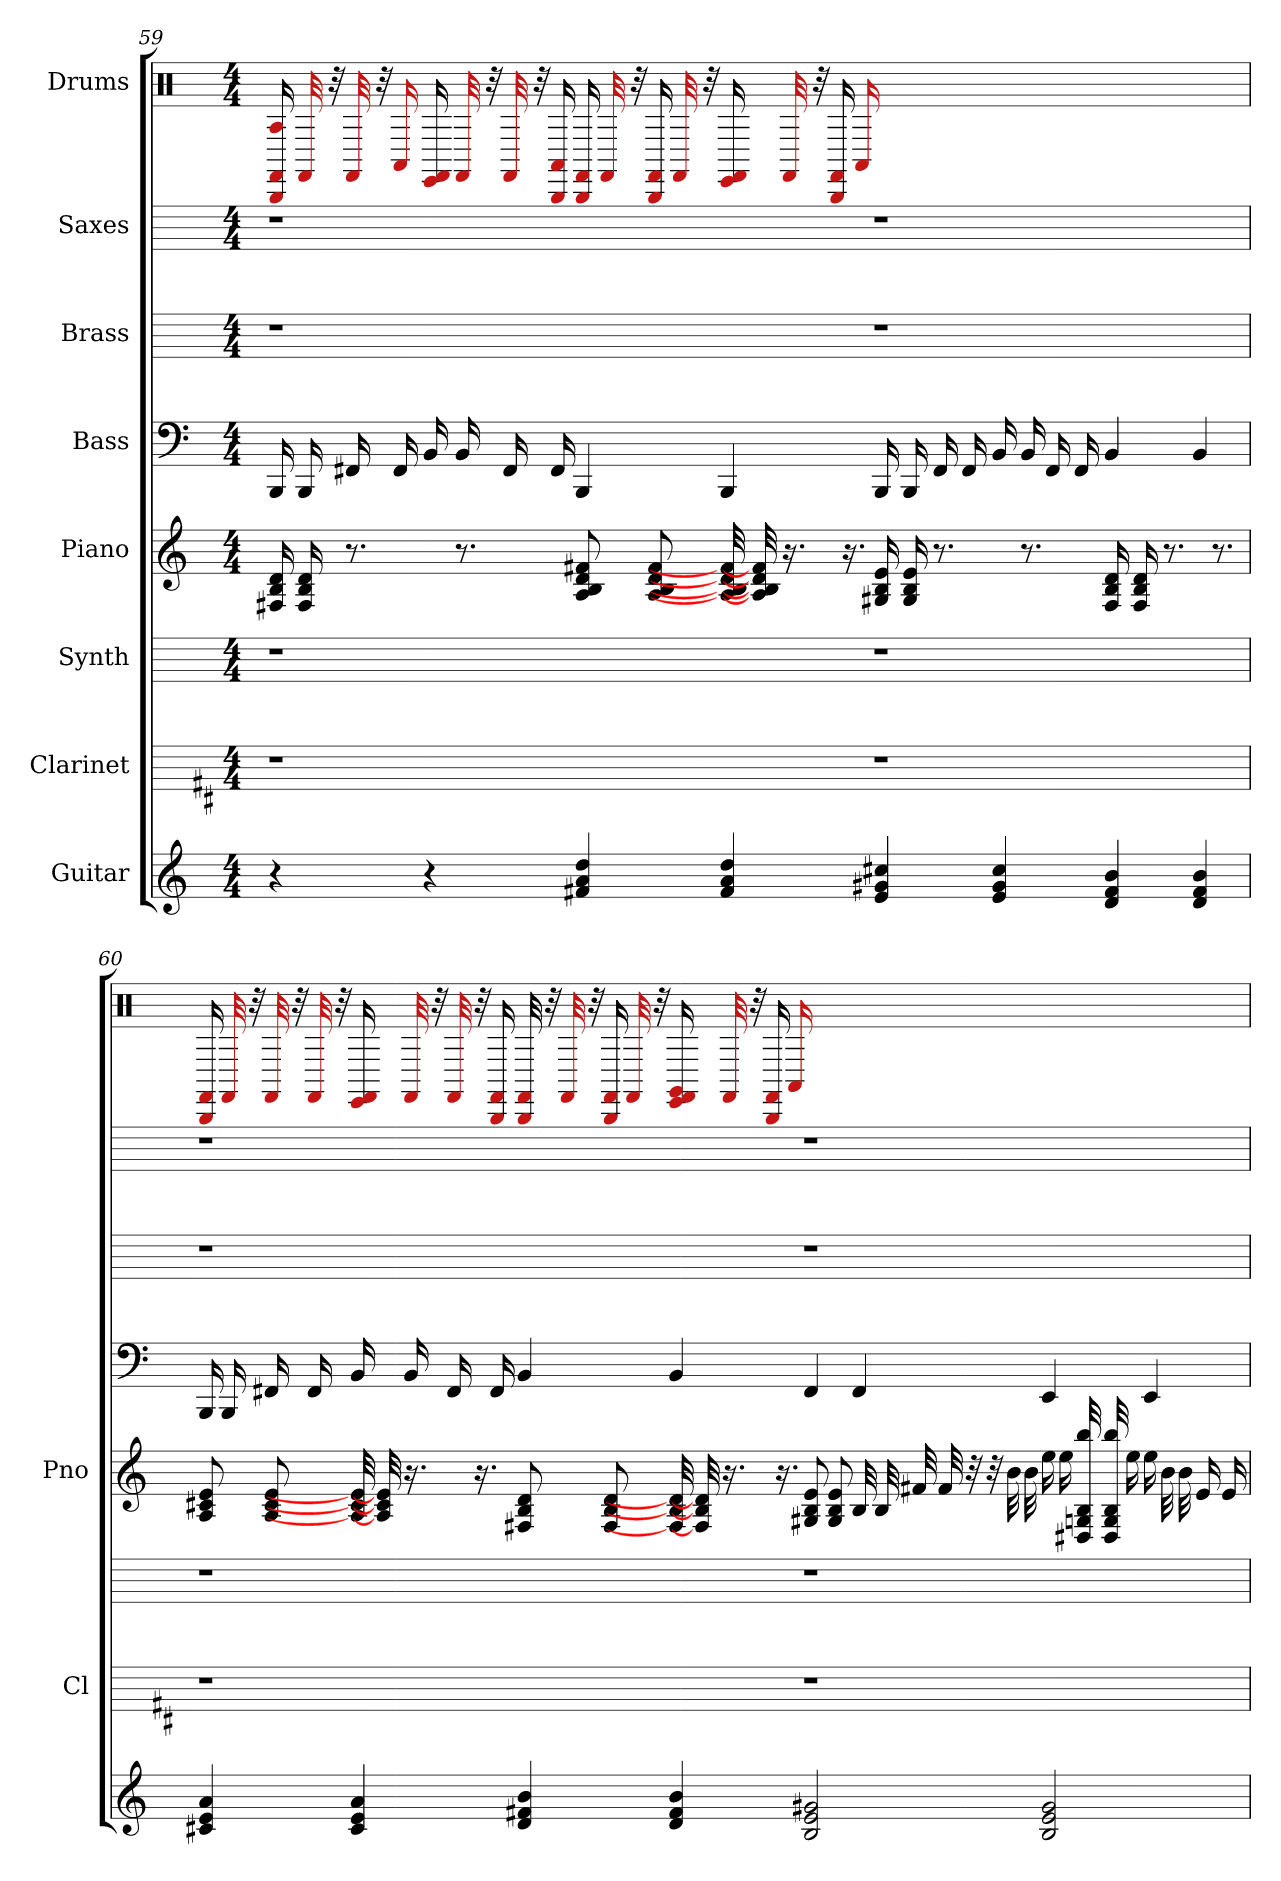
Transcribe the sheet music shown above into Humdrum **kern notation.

**kern	**kern	**kern	**kern	**kern	**kern	**kern	**kern
*part8	*part7	*part6	*part5	*part4	*part3	*part2	*part1
*staff8	*staff7	*staff6	*staff5	*staff4	*staff3	*staff2	*staff1
*I"Guitar	*I"Clarinet	*I"Synth	*I"Piano	*I"Bass	*I"Brass	*I"Saxes	*I"Drums
*	*I'Cl	*	*I'Pno	*	*	*	*
*	*	*	*	*	*	*	*clefX
*	*ITrd1c2	*	*	*	*	*ITrd8c14	*
*k[]	*k[]	*k[]	*k[]	*k[]	*k[]	*k[]	*k[]
*M4/4	*M4/4	*M4/4	*M4/4	*M4/4	*M4/4	*M4/4	*M4/4
=59	=59	=59	=59	=59	=59	=59	=59
4r	1r	1r	16d 16B 16F#	16BBB	1r	1r	16BBB 16FF# 16A
.	.	.	16d 16B 16F#	16BBB	.	.	32FF#
.	.	.	.	.	.	.	32r
.	.	.	8.r	16FF#	.	.	32FF#
.	.	.	.	.	.	.	32r
.	.	.	.	16FF#	.	.	16AA#
4r	.	.	.	16BB	.	.	16EE 16FF#
.	.	.	8.r	16BB	.	.	32FF#
.	.	.	.	.	.	.	32r
.	.	.	.	16FF#	.	.	32FF#
.	.	.	.	.	.	.	32r
.	.	.	.	16FF#	.	.	16BBB 16AA#
4dd 4a 4f#	.	.	8B 8f# 8d 8A	4BBB	.	.	16BBB 16FF#
.	.	.	.	.	.	.	32FF#
.	.	.	.	.	.	.	32r
.	.	.	8B 8f# 8d 8A	.	.	.	16BBB 16FF#
.	.	.	.	.	.	.	32FF#
.	.	.	.	.	.	.	32r
4dd 4a 4f#	.	.	32B] 32f#] 32d] 32A]	4BBB	.	.	16EE 16FF#
.	.	.	32B] 32f#] 32d] 32A]	.	.	.	.
.	.	.	16.r	.	.	.	32FF#
.	.	.	.	.	.	.	32r
.	.	.	.	.	.	.	16BBB 16FF#
.	.	.	16.r	.	.	.	.
.	.	.	.	.	.	.	16AA#
4cc# 4g# 4e	1r	1r	16e 16B 16G#	16BBB	1r	1r	1ryy
.	.	.	16e 16B 16G#	16BBB	.	.	.
.	.	.	8.r	16FF#	.	.	.
.	.	.	.	16FF#	.	.	.
4cc# 4g# 4e	.	.	.	16BB	.	.	.
.	.	.	8.r	16BB	.	.	.
.	.	.	.	16FF#	.	.	.
.	.	.	.	16FF#	.	.	.
4b 4f# 4d	.	.	16d 16B 16F#	4BB	.	.	.
.	.	.	16d 16B 16F#	.	.	.	.
.	.	.	8.r	.	.	.	.
4b 4f# 4d	.	.	.	4BB	.	.	.
.	.	.	8.r	.	.	.	.
=60	=60	=60	=60	=60	=60	=60	=60
4a 4e 4c#	1r	1r	8e 8c# 8A	16BBB	1r	1r	16BBB 16FF#
.	.	.	.	16BBB	.	.	32FF#
.	.	.	.	.	.	.	32r
.	.	.	8e 8c# 8A	16FF#	.	.	32FF#
.	.	.	.	.	.	.	32r
.	.	.	.	16FF#	.	.	32FF#
.	.	.	.	.	.	.	32r
4a 4e 4c#	.	.	32e] 32c#] 32A]	16BB	.	.	16EE 16FF#
.	.	.	32e] 32c#] 32A]	.	.	.	.
.	.	.	16.r	16BB	.	.	32FF#
.	.	.	.	.	.	.	32r
.	.	.	.	16FF#	.	.	32FF#
.	.	.	16.r	.	.	.	32r
.	.	.	.	16FF#	.	.	16BBB 16FF#
4b 4f# 4d	.	.	8d 8B 8F#	4BB	.	.	32BBB 32FF#
.	.	.	.	.	.	.	32r
.	.	.	.	.	.	.	32FF#
.	.	.	.	.	.	.	32r
.	.	.	8d 8B 8F#	.	.	.	16BBB 16FF#
.	.	.	.	.	.	.	32FF#
.	.	.	.	.	.	.	32r
4b 4f# 4d	.	.	32d] 32B] 32F#]	4BB	.	.	16EE 16FF# 16GG
.	.	.	32d] 32B] 32F#]	.	.	.	.
.	.	.	16.r	.	.	.	32FF#
.	.	.	.	.	.	.	32r
.	.	.	.	.	.	.	16BBB 16FF#
.	.	.	16.r	.	.	.	.
.	.	.	.	.	.	.	16AA#
2g# 2e 2B	1r	1r	8e 8B 8G#	4FF#	1r	1r	1ryy
.	.	.	8e 8B 8G#	.	.	.	.
.	.	.	32B	4FF#	.	.	.
.	.	.	32B	.	.	.	.
.	.	.	32f#	.	.	.	.
.	.	.	32f#	.	.	.	.
.	.	.	32r	.	.	.	.
.	.	.	32r	.	.	.	.
.	.	.	32b	.	.	.	.
.	.	.	32b	.	.	.	.
2g# 2e 2B	.	.	16ee	4EE	.	.	.
.	.	.	16ee	.	.	.	.
.	.	.	32bb 32G 32B 32D#	.	.	.	.
.	.	.	32bb 32G 32B 32D#	.	.	.	.
.	.	.	16ee	.	.	.	.
.	.	.	16ee	4EE	.	.	.
.	.	.	32b	.	.	.	.
.	.	.	32b	.	.	.	.
.	.	.	16e	.	.	.	.
.	.	.	16e	.	.	.	.
=	=	=	=	=	=	=	=
*-	*-	*-	*-	*-	*-	*-	*-
